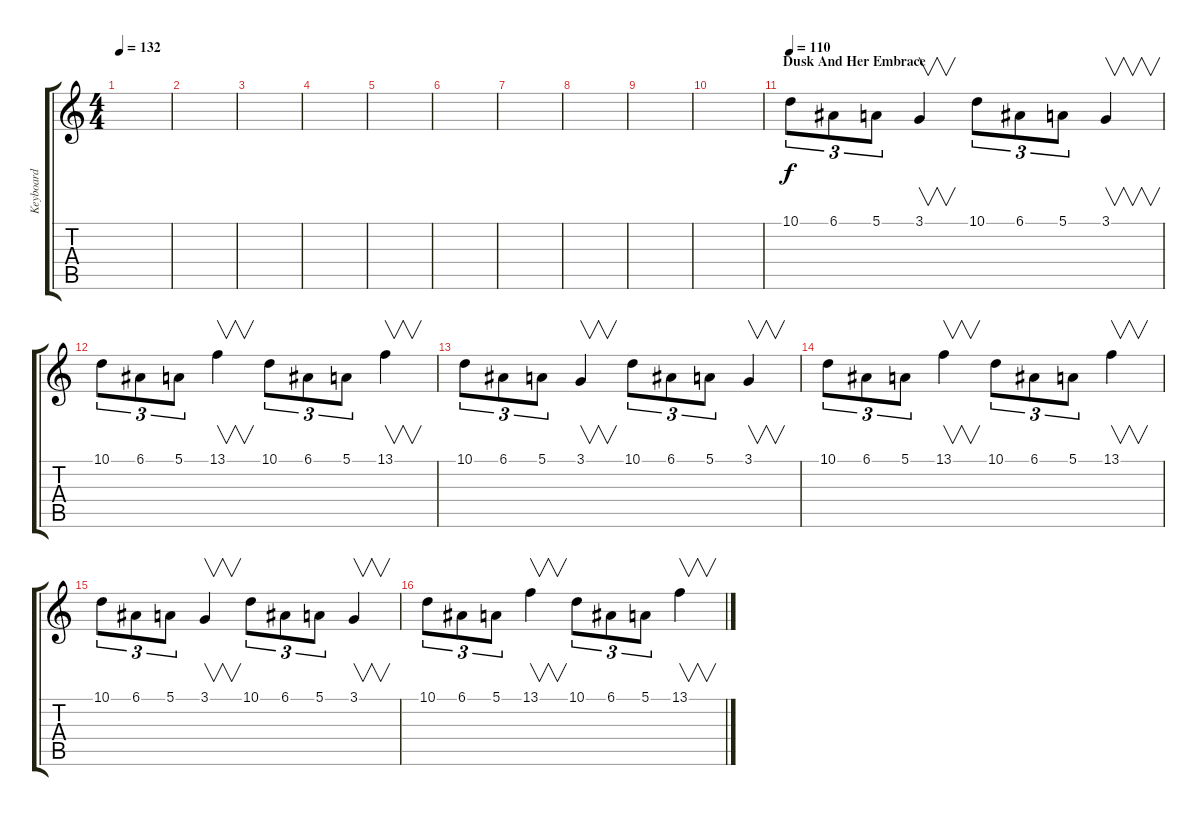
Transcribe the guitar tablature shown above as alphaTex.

\track ("Keyboard" "Keyboard") {instrument choiraahs}
\staff {score tabs}
\tuning (E4 B3 G3 D3 A2 E2) {hide}
\ts (4 4)
\tempo 132
\clef g2
\ks c
|
|
|
|
|
|
|
|
|
|
\section ("" "Dusk And Her Embrace")
\tempo 110
10.1.8{tu (3 2) instrument pad4choir} 6.1.8{tu (3 2)} 5.1.8{tu (3 2)} 3.1.4{v} 10.1.8{tu (3 2)} 6.1.8{tu (3 2)} 5.1.8{tu (3 2)} 3.1.4{v} |
10.1.8{tu (3 2)} 6.1.8{tu (3 2)} 5.1.8{tu (3 2)} 13.1.4{v} 10.1.8{tu (3 2)} 6.1.8{tu (3 2)} 5.1.8{tu (3 2)} 13.1.4{v} |
10.1.8{tu (3 2)} 6.1.8{tu (3 2)} 5.1.8{tu (3 2)} 3.1.4{v} 10.1.8{tu (3 2)} 6.1.8{tu (3 2)} 5.1.8{tu (3 2)} 3.1.4{v} |
10.1.8{tu (3 2)} 6.1.8{tu (3 2)} 5.1.8{tu (3 2)} 13.1.4{v} 10.1.8{tu (3 2)} 6.1.8{tu (3 2)} 5.1.8{tu (3 2)} 13.1.4{v} |
10.1.8{tu (3 2)} 6.1.8{tu (3 2)} 5.1.8{tu (3 2)} 3.1.4{v} 10.1.8{tu (3 2)} 6.1.8{tu (3 2)} 5.1.8{tu (3 2)} 3.1.4{v} |
10.1.8{tu (3 2)} 6.1.8{tu (3 2)} 5.1.8{tu (3 2)} 13.1.4{v} 10.1.8{tu (3 2)} 6.1.8{tu (3 2)} 5.1.8{tu (3 2)} 13.1.4{v}
